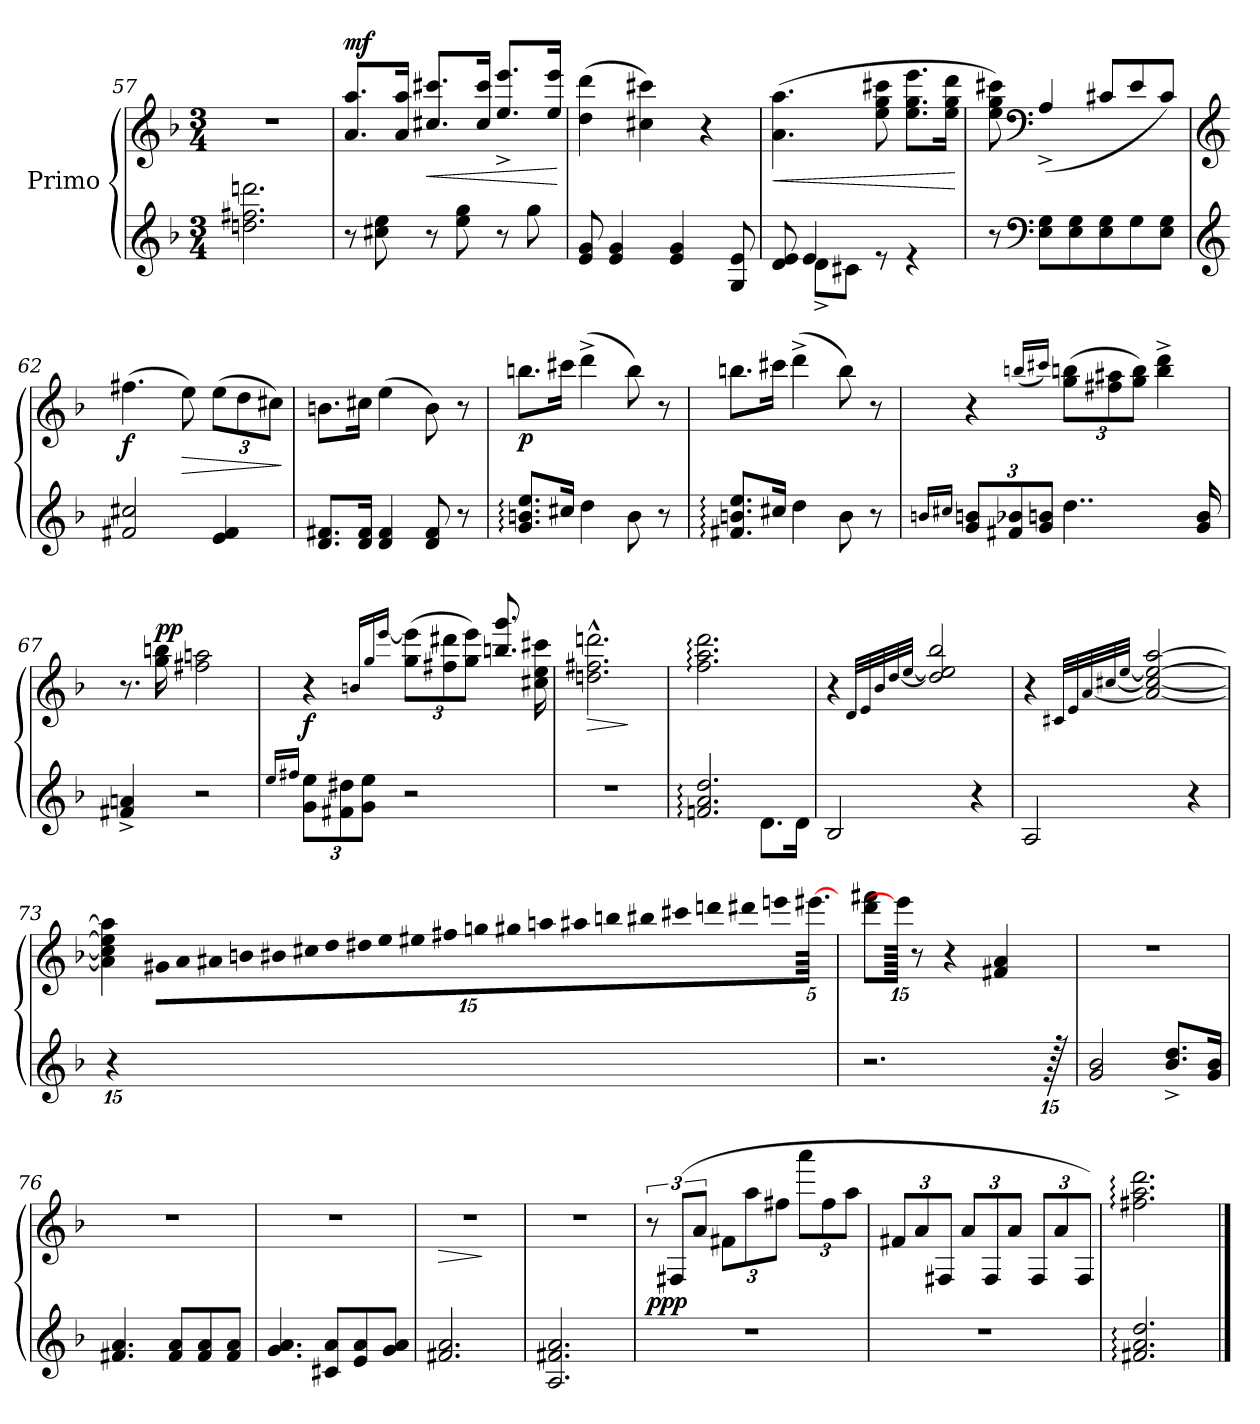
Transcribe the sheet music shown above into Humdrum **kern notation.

**kern	**kern	**dynam
*part1	*part1	*part1
*staff2	*staff1	*staff1/2
*I"Primo	*	*
*clefG2	*clefG2	*
*k[b-]	*k[b-]	*
*M3/4	*M3/4	*
=57	=57	=57
2.ddn\ 2.ff#X\ 2.dddn\	2.r	.
=58	=58	=58
!	!	!LO:DY:a
8r	8.a/ 8.aa/L	mf
8cc#X\ 8ee\	.	.
.	16a/ 16aa/Jk	.
!	!	!LO:HP:b
8r	8.cc#X/ 8.ccc#X/L	<
8ee\ 8gg\	.	.
.	16cc#/ 16ccc#/Jk	.
8r	8.ee/^ 8.eee/^L	.
8gg\	.	.
.	16ee/ 16eee/Jk	.
.	.	[
=59	=59	=59
8e/ 8g/	(>4dd\ 4ddd\	.
4e/ 4g/	.	.
.	4cc#X\ 4ccc#X\)	.
4e/ 4g/	.	.
.	4r	.
8G/ 8e/	.	.
=60	=60	=60
*^	*	*
!	!	!	!LO:HP:b
8d/ 8e/	8ryy	(>4.a\ 4.aa\	<
4e/	8d^\L	.	.
.	8c#X\J	.	.
8re	4.ryy	8ee\ 8gg\ 8ccc#X\	.
4re	.	8.ee\ 8.gg\ 8.eee\L	.
.	.	16ee\ 16gg\ 16ddd\Jk	.
*v	*v	*	*
.	.	[
=61	=61	=61
8r	8ee\ 8gg\ 8ccc#X\)	.
*clefF4	*clefF4	*
8E\ 8G\L	(<4A^/	.
8E\ 8G\	.	.
8E\ 8G\	8c#X/L	.
8G\	8e/	.
8E\ 8G\J	8c#/J)	.
!!LO:LB:g=z
=62	=62	=62
*clefG2	*clefG2	*
!	!	!LO:DY:b
2f#X/ 2cc#X/	(>4.ff#X\	f
!	!	!LO:HP:b
.	8ee\)	>
*	*Xbrackettup	*
4e/ 4f#/	(>12ee\L	.
.	12dd\	.
.	12cc#X\J)	.
.	.	]
=63	=63	=63
8.d/ 8.f#X/L	8.bn\L	.
16d/ 16f#/Jk	16cc#X\Jk	.
4d/ 4f#/	(>4ee\	.
8d/ 8f#/	8b\)	.
8r	8r	.
=64	=64	=64
!	!	!LO:DY:b
8.g/: 8.bn/: 8.ee/:L	8.bbn\L	p
16cc#X/Jk	16ccc#X\Jk	.
4dd\	(>4ddd^\	.
8b\	8bb\)	.
8r	8r	.
=65	=65	=65
8.f#X/: 8.bn/: 8.ee/:L	8.bbn\L	.
16cc#X/Jk	16ccc#X\Jk	.
4dd\	(>4ddd^\	.
8b\	8bb\)	.
8r	8r	.
=66	=66	=66
16qbn/LL	.	.
16qcc#X/JJ	.	.
*Xbrackettup	*	*
!	!	!LO:DY:a=2
!	!	!LO:DY:n=1:a=2
12g/ 12b/L	4r	other-dynamics p
12f#X/ 12b-X/	.	.
12g/ 12bn/J	.	.
.	(<16qbbn/LL	.
.	16qccc#X/JJ)	.
4..dd\	(>12gg\ 12bb\L	.
.	12ff#X\ 12aa#X\	.
.	12gg\ 12bb\J)	.
.	4bb\^ 4ddd\^	.
16g/ 16b/	.	.
=67	=67	=67
4f#X/^ 4an/^	8.r	.
!	!	!LO:DY:a
.	16gg\ 16bbn\	pp
2r	2ff#X\ 2aan\	.
!!LO:LB:g=z
=68	=68	=68
16qee/LL	.	.
16qff#X/JJ	.	.
!	!	!LO:DY:b
12g\ 12ee\L	4r	f
12f#X\ 12dd#X\	.	.
12g\ 12ee\J	.	.
.	16qbn/LL	.
.	16qgg/	.
.	[16qeee/JJ	.
2r	(>12gg\ 12eee\]L	.
.	12ff#X\ 12ddd#X\	.
.	12gg\ 12eee\J)	.
.	8.bbn/ 8.ggg/	.
.	16cc#X\ 16ee\ 16ccc#X\	.
=69	=69	=69
!	!	!LO:HP:b
2.r	2.ddn\^^ 2.ff#X\^^ 2.dddn\^^	>
.	.	]
=70	=70	=70
*^	*	*
2.fn/: 2.a/: 2.dd/:	2ryy	2.ff\: 2.aa\: 2.ddd\:	.
.	8.d\L	.	.
.	16d\Jk	.	.
*v	*v	*	*
=71	=71	=71
2B-/	4r	.
.	32qd/LLL	.
.	32qe/	.
.	32qb-/	.
.	[32qdd/	.
.	[32qee/JJJ	.
.	2dd/] 2ee/] 2bb-/	.
4r	.	.
=72	=72	=72
2A/	4r	.
.	32qc#X/LLL	.
.	32qe/	.
.	[32qa/	.
.	[32qcc#X/	.
.	[32qee/JJJ	.
.	2a/_ 2cc#/_ 2ee/_ [2aa/	.
4r	.	.
!!LO:LB:g=z
=73	=73	=73
1920%11ryy	4a\] 4cc#\] 4ee\] 4aa\]	.
1920%1429r	.	.
!	!LO:N:vis=32	!
.	480%11g#X\LLL	.
!	!LO:N:vis=32	!
.	480%11a\	.
!	!LO:N:vis=32	!
.	480%11a#X\	.
!	!LO:N:vis=32	!
.	480%11bn\	.
!	!LO:N:vis=32	!
.	480%11b#X\	.
!	!LO:N:vis=32	!
.	480%11cc#X\	.
!	!LO:N:vis=32	!
.	480%11dd\	.
!	!LO:N:vis=32	!
.	480%11dd#X\	.
!	!LO:N:vis=32	!
.	480%11ee\	.
!	!LO:N:vis=32	!
.	480%11ee#X\	.
!	!LO:N:vis=32	!
.	480%11ff#X\	.
!	!LO:N:vis=32	!
.	480%11ggn\	.
!	!LO:N:vis=32	!
.	480%11gg#X\	.
!	!LO:N:vis=32	!
.	480%11aan\	.
!	!LO:N:vis=32	!
.	480%11aa#X\	.
!	!LO:N:vis=32	!
.	480%11bbn\	.
!	!LO:N:vis=32	!
.	480%11bb#X\	.
!	!LO:N:vis=32	!
.	480%11ccc#X\	.
!	!LO:N:vis=32	!
.	480%11dddn\	.
!	!LO:N:vis=32	!
.	480%11ddd#X\	.
!	!LO:N:vis=32	!
.	480%11eeen\	.
.	[80.eee#X\JJJ	.
=74	=74	=74
2.r	8ddd\ 8fff#X\	.
.	240eee#\JJJ]	.
.	8r	.
.	4r	.
.	4f#X/ 4a/	.
1920%11r	.	.
.	640ryy	.
=75	=75	=75
2g/ 2b-/	2.r	.
8.b-/^ 8.dd/^L	.	.
16g/ 16b-/Jk	.	.
=76	=76	=76
4.f#X/ 4.a/	2.r	.
8f#/ 8a/L	.	.
8f#/ 8a/	.	.
8f#/ 8a/J	.	.
!!LO:LB:g=z
=77	=77	=77
4.g/ 4.a/	2.r	.
8c#X/ 8a/L	.	.
8e/ 8a/	.	.
8g/ 8a/J	.	.
=78	=78	=78
!	!	!LO:HP:b
2.f#X/ 2.a/	2.r	>
.	.	]
=79	=79	=79
2.A/ 2.f#X/ 2.a/	2.r	.
=80	=80	=80
*	*brackettup	*
!	!	!LO:DY:a=2
2.r	12r	ppp
.	(>12F#X/L	.
.	12a/J	.
*	*Xbrackettup	*
.	12f#X\L	.
.	12aa\	.
.	12ff#X\J	.
.	12aaa\L	.
.	12ff#\	.
.	12aa\J	.
=81	=81	=81
2.r	12f#X/L	.
.	12a/	.
.	12F#X/J	.
.	12a/L	.
.	12F#/	.
.	12a/J	.
.	12F#/L	.
.	12a/	.
.	12F#/J)	.
=82	=82	=82
2.f#X/: 2.a/: 2.dd/:	2.ff#X\: 2.aa\: 2.ddd\:	.
==	==	==
*-	*-	*-
